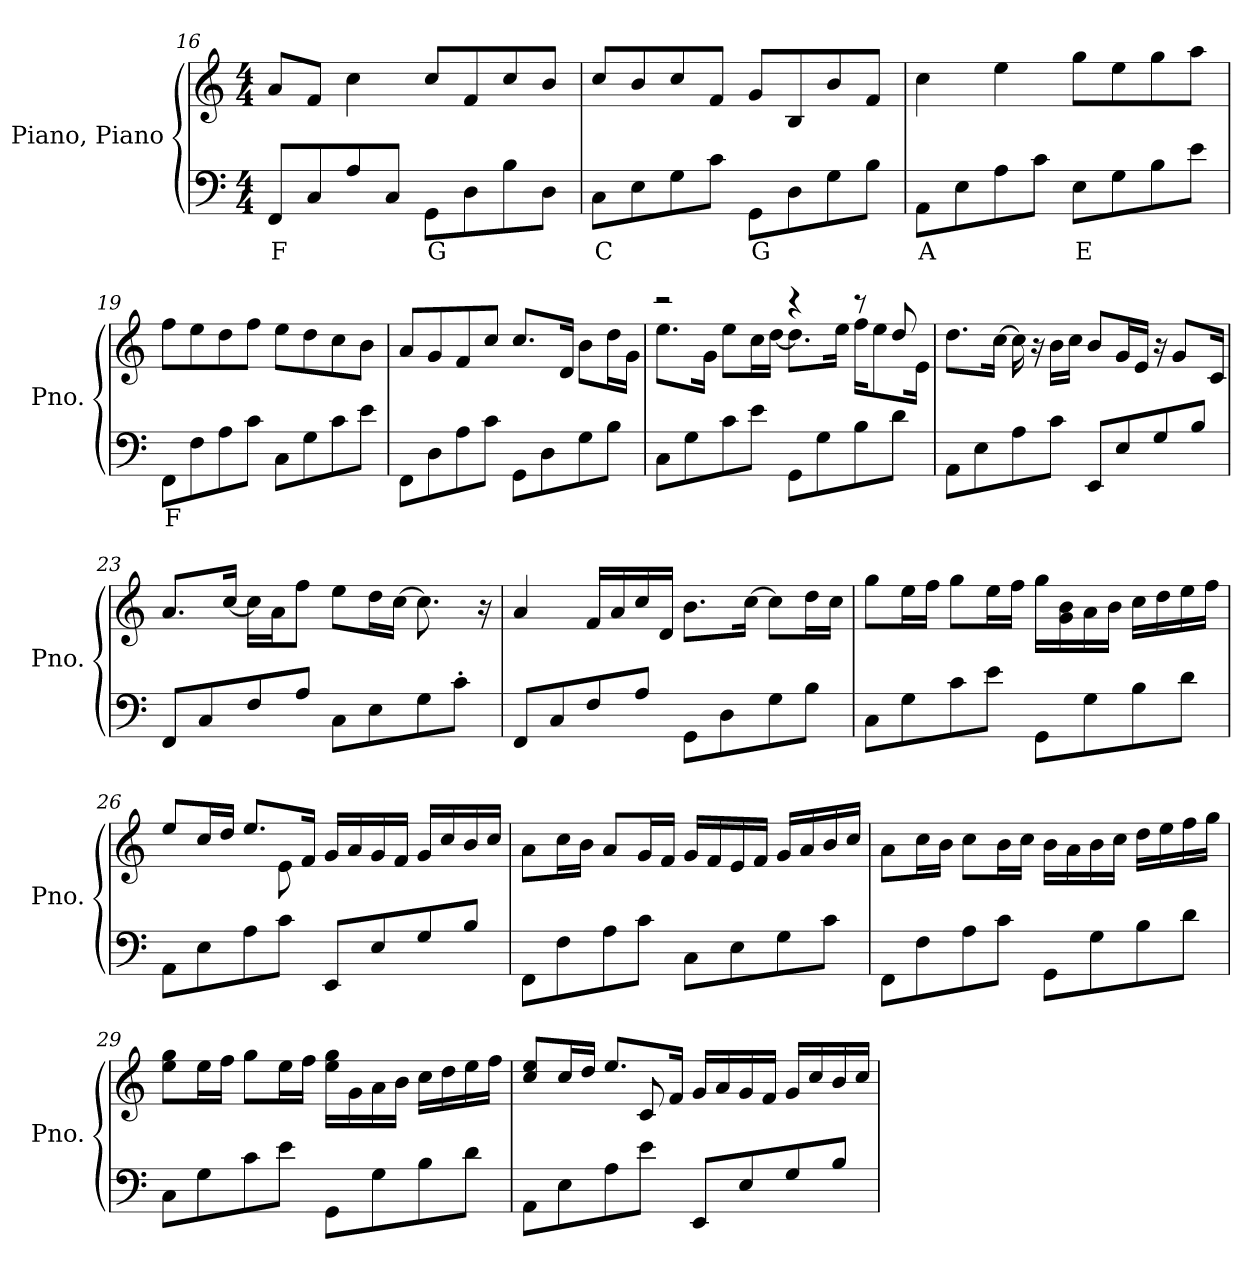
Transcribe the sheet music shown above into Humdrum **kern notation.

**kern	**text	**kern
*part1	*part1	*part1
*staff2	*staff2	*staff1
*I"Piano, Piano	*	*
*I'Pno.	*	*
!!LO:LB:g=z
*clefF4	*	*clefG2
*k[]	*	*k[]
*M4/4	*	*M4/4
=16	=16	=16
8FF/L	F	8a/L
8C/	.	8f/J
8A/	.	4cc\
8C/J	.	.
8GG\L	G	8cc/L
8D\	.	8f/
8B\	.	8cc/
8D\J	.	8b/J
=17	=17	=17
8C\L	C	8cc/L
8E\	.	8b/
8G\	.	8cc/
8c\J	.	8f/J
8GG\L	G	8g/L
8D\	.	8B/
8G\	.	8b/
8B\J	.	8f/J
=18	=18	=18
8AA\L	A	4cc\
8E\	.	.
8A\	.	4ee\
8c\J	.	.
8E\L	E	8gg\L
8G\	.	8ee\
8B\	.	8gg\
8e\J	.	8aa\J
=19	=19	=19
8FF\L	F	8ff\L
8F\	.	8ee\
8A\	.	8dd\
8c\J	.	8ff\J
8C\L	.	8ee\L
8G\	.	8dd\
8c\	.	8cc\
8e\J	.	8b\J
!!LO:LB:g=z
=20	=20	=20
8FF\L	.	8a/L
8D\	.	8g/
8A\	.	8f/
8c\J	.	8cc/J
8GG\L	.	8.cc/L
8D\	.	.
.	.	16d/Jk
8G\	.	8b\L
8B\J	.	16dd\L
.	.	16g\JJ
=21	=21	=21
*	*	*^
8C\L	.	2rccc	8.ee\L
8G\	.	.	.
.	.	.	16g\Jk
8c\	.	.	8ee\L
8e\J	.	.	16cc\L
.	.	.	[16dd\JJ
8GG\L	.	4rccc	8.dd\L]
8G\	.	.	.
.	.	.	16ee\Jk
8B\	.	8rccc	16ff\KL
.	.	.	8ee\
8d\J	.	8dd/	.
.	.	.	16e\Jk
*	*	*v	*v
=22	=22	=22
8AA\L	.	8.dd\L
8E\	.	.
.	.	[16cc\Jk
8A\	.	16cc\]
.	.	16r
8c\J	.	16b\LL
.	.	16cc\JJ
8EE/L	.	8b/L
8E/	.	16g/L
.	.	16e/JJ
8G/	.	16r
.	.	8g/L
8B/J	.	.
.	.	16c/Jk
!!LO:LB:g=z
=23	=23	=23
8FF/L	.	8.a/L
8C/	.	.
.	.	[16cc/Jk
8F/	.	16cc\LL]
.	.	16a\J
8A/J	.	8ff\J
8C\L	.	8ee\L
8E\	.	16dd\L
.	.	[16cc\JJ
8G\	.	8.cc\]
8c'\J	.	.
.	.	16r
=24	=24	=24
8FF/L	.	4a/
8C/	.	.
8F/	.	16f/LL
.	.	16a/
8A/J	.	16cc/
.	.	16d/JJ
8GG\L	.	8.b\L
8D\	.	.
.	.	[16cc\Jk
8G\	.	8cc\L]
8B\J	.	16dd\L
.	.	16cc\JJ
=25	=25	=25
8C\L	.	8gg\L
8G\	.	16ee\L
.	.	16ff\JJ
8c\	.	8gg\L
8e\J	.	16ee\L
.	.	16ff\JJ
8GG\L	.	16gg\LL
.	.	16g\ 16b\
8G\	.	16a\
.	.	16b\JJ
8B\	.	16cc\LL
.	.	16dd\
8d\J	.	16ee\
.	.	16ff\JJ
!!LO:PB:g=z
=26	=26	=26
*	*	*^
8AA\L	.	8ee/L	4.ryy
8E\	.	16cc/L	.
.	.	16dd/JJ	.
8A\	.	8.ee/L	.
8c\J	.	.	8e\
.	.	16f/Jk	.
8EE/L	.	16g/LL	2ryy
.	.	16a/	.
8E/	.	16g/	.
.	.	16f/JJ	.
8G/	.	16g/LL	.
.	.	16cc/	.
8B/J	.	16b/	.
.	.	16cc/JJ	.
*	*	*v	*v
=27	=27	=27
8FF\L	.	8a\L
8F\	.	16cc\L
.	.	16b\JJ
8A\	.	8a/L
8c\J	.	16g/L
.	.	16f/JJ
8C\L	.	16g/LL
.	.	16f/
8E\	.	16e/
.	.	16f/JJ
8G\	.	16g/LL
.	.	16a/
8c\J	.	16b/
.	.	16cc/JJ
=28	=28	=28
8FF\L	.	8a\L
8F\	.	16cc\L
.	.	16b\JJ
8A\	.	8cc\L
8c\J	.	16b\L
.	.	16cc\JJ
8GG\L	.	16b\LL
.	.	16a\
8G\	.	16b\
.	.	16cc\JJ
8B\	.	16dd\LL
.	.	16ee\
8d\J	.	16ff\
.	.	16gg\JJ
!!LO:LB:g=z
=29	=29	=29
8C\L	.	8ee\ 8gg\L
8G\	.	16ee\L
.	.	16ff\JJ
8c\	.	8gg\L
8e\J	.	16ee\L
.	.	16ff\JJ
8GG\L	.	16ee\ 16gg\LL
.	.	16g\
8G\	.	16a\
.	.	16b\JJ
8B\	.	16cc\LL
.	.	16dd\
8d\J	.	16ee\
.	.	16ff\JJ
=30	=30	=30
*	*	*^
8AA\L	.	8cc/ 8ee/L	4.ryy
8E\	.	16cc/L	.
.	.	16dd/JJ	.
8A\	.	8.ee/L	.
8e\J	.	.	8c/
.	.	16f/Jk	.
8EE/L	.	16g/LL	2ryy
.	.	16a/	.
8E/	.	16g/	.
.	.	16f/JJ	.
8G/	.	16g/LL	.
.	.	16cc/	.
8B/J	.	16b/	.
.	.	16cc/JJ	.
*	*	*v	*v
=	=	=
*-	*-	*-
